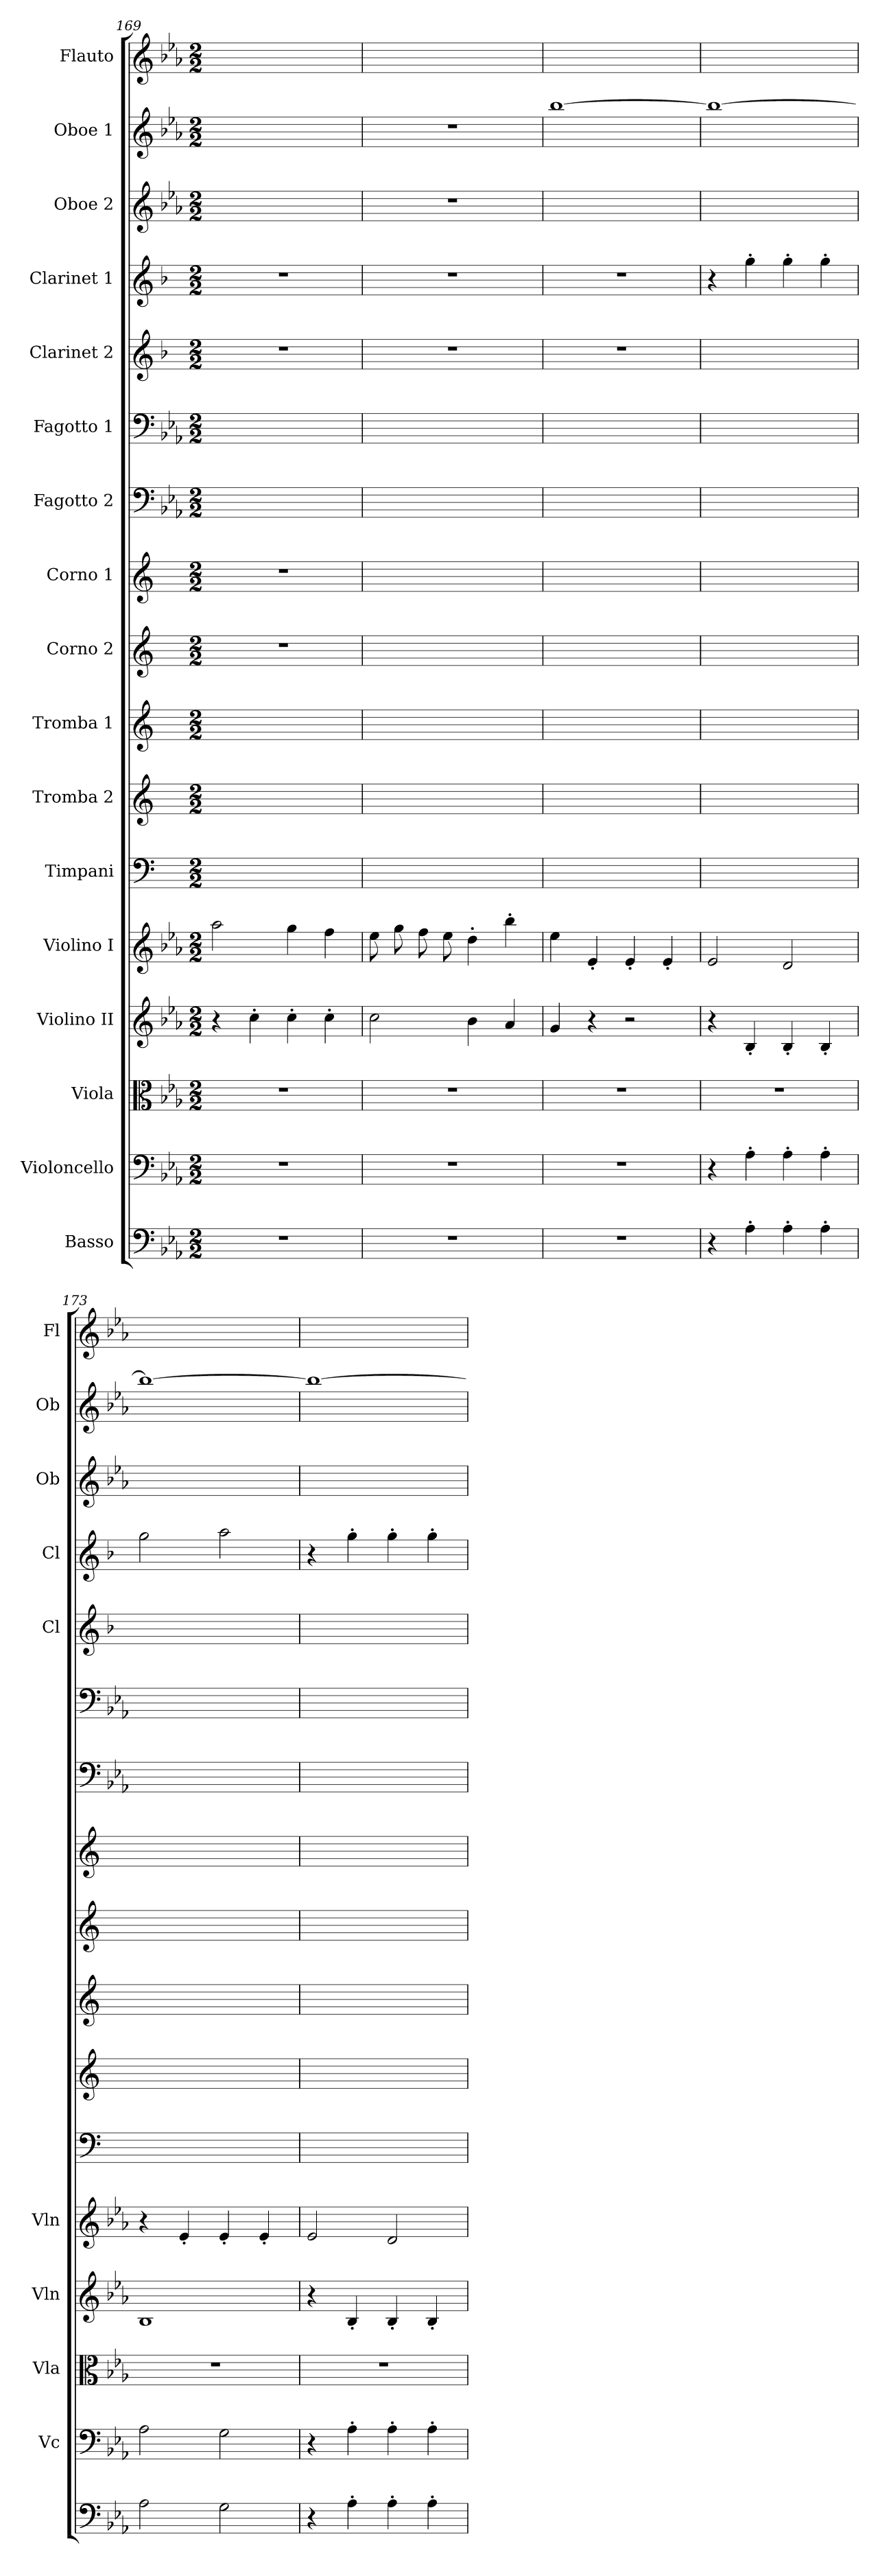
**kern	**kern	**kern	**kern	**kern	**kern	**kern	**kern	**kern	**kern	**kern	**kern	**kern	**kern	**kern	**kern	**kern
*part17	*part16	*part15	*part14	*part13	*part12	*part11	*part10	*part9	*part8	*part7	*part6	*part5	*part4	*part3	*part2	*part1
*staff17	*staff16	*staff15	*staff14	*staff13	*staff12	*staff11	*staff10	*staff9	*staff8	*staff7	*staff6	*staff5	*staff4	*staff3	*staff2	*staff1
*I"Basso	*I"Violoncello	*I"Viola	*I"Violino II	*I"Violino I	*I"Timpani	*I"Tromba 2	*I"Tromba 1	*I"Corno 2	*I"Corno 1	*I"Fagotto 2	*I"Fagotto 1	*I"Clarinet 2	*I"Clarinet 1	*I"Oboe 2	*I"Oboe 1	*I"Flauto
*	*I'Vc	*I'Vla	*I'Vln	*I'Vln	*	*	*	*	*	*	*	*I'Cl	*I'Cl	*I'Ob	*I'Ob	*I'Fl
*clefF4	*clefF4	*clefC3	*clefG2	*clefG2	*clefF4	*clefG2	*clefG2	*clefG2	*clefG2	*clefF4	*clefF4	*clefG2	*clefG2	*clefG2	*clefG2	*clefG2
*ITrd7c12	*	*	*	*	*	*ITrd-2c-3	*ITrd-2c-3	*ITrd5c9	*ITrd5c9	*	*	*ITrd1c2	*ITrd1c2	*	*	*
*k[b-e-a-]	*k[b-e-a-]	*k[b-e-a-]	*k[b-e-a-]	*k[b-e-a-]	*	*	*	*	*	*k[b-e-a-]	*k[b-e-a-]	*k[b-e-a-]	*k[b-e-a-]	*k[b-e-a-]	*k[b-e-a-]	*k[b-e-a-]
*M2/2	*M2/2	*M2/2	*M2/2	*M2/2	*M2/2	*M2/2	*M2/2	*M2/2	*M2/2	*M2/2	*M2/2	*M2/2	*M2/2	*M2/2	*M2/2	*M2/2
=169	=169	=169	=169	=169	=169	=169	=169	=169	=169	=169	=169	=169	=169	=169	=169	=169
1r	1r	1r	4r	2aa-	1ryy	1ryy	1ryy	1r	1r	1ryy	1ryy	1r	1r	1ryy	1ryy	1ryy
.	.	.	4cc'	.	.	.	.	.	.	.	.	.	.	.	.	.
.	.	.	4cc'	4gg	.	.	.	.	.	.	.	.	.	.	.	.
.	.	.	4cc'	4ff	.	.	.	.	.	.	.	.	.	.	.	.
=170	=170	=170	=170	=170	=170	=170	=170	=170	=170	=170	=170	=170	=170	=170	=170	=170
1r	1r	1r	2cc	8ee-	1ryy	1ryy	1ryy	1ryy	1ryy	1ryy	1ryy	1r	1r	1r	1r	1ryy
.	.	.	.	8gg	.	.	.	.	.	.	.	.	.	.	.	.
.	.	.	.	8ff	.	.	.	.	.	.	.	.	.	.	.	.
.	.	.	.	8ee-	.	.	.	.	.	.	.	.	.	.	.	.
.	.	.	4b-	4dd'	.	.	.	.	.	.	.	.	.	.	.	.
.	.	.	4a-	4bb-'	.	.	.	.	.	.	.	.	.	.	.	.
=171	=171	=171	=171	=171	=171	=171	=171	=171	=171	=171	=171	=171	=171	=171	=171	=171
1r	1r	1r	4g	4ee-	1ryy	1ryy	1ryy	1ryy	1ryy	1ryy	1ryy	1r	1r	1ryy	[1bb-	1ryy
.	.	.	4r	4e-'	.	.	.	.	.	.	.	.	.	.	.	.
.	.	.	2r	4e-'	.	.	.	.	.	.	.	.	.	.	.	.
.	.	.	.	4e-'	.	.	.	.	.	.	.	.	.	.	.	.
=172	=172	=172	=172	=172	=172	=172	=172	=172	=172	=172	=172	=172	=172	=172	=172	=172
4r	4r	1r	4r	2e-	1ryy	1ryy	1ryy	1ryy	1ryy	1ryy	1ryy	1ryy	4r	1ryy	1bb-_	1ryy
4AA-'	4A-'	.	4B-'	.	.	.	.	.	.	.	.	.	4ff'	.	.	.
4AA-'	4A-'	.	4B-'	2d	.	.	.	.	.	.	.	.	4ff'	.	.	.
4AA-'	4A-'	.	4B-'	.	.	.	.	.	.	.	.	.	4ff'	.	.	.
=173	=173	=173	=173	=173	=173	=173	=173	=173	=173	=173	=173	=173	=173	=173	=173	=173
2AA-	2A-	1r	1B-	4r	1ryy	1ryy	1ryy	1ryy	1ryy	1ryy	1ryy	1ryy	2ff	1ryy	1bb-_	1ryy
.	.	.	.	4e-'	.	.	.	.	.	.	.	.	.	.	.	.
2GG	2G	.	.	4e-'	.	.	.	.	.	.	.	.	2gg	.	.	.
.	.	.	.	4e-'	.	.	.	.	.	.	.	.	.	.	.	.
=174	=174	=174	=174	=174	=174	=174	=174	=174	=174	=174	=174	=174	=174	=174	=174	=174
4r	4r	1r	4r	2e-	1ryy	1ryy	1ryy	1ryy	1ryy	1ryy	1ryy	1ryy	4r	1ryy	1bb-_	1ryy
4AA-'	4A-'	.	4B-'	.	.	.	.	.	.	.	.	.	4ff'	.	.	.
4AA-'	4A-'	.	4B-'	2d	.	.	.	.	.	.	.	.	4ff'	.	.	.
4AA-'	4A-'	.	4B-'	.	.	.	.	.	.	.	.	.	4ff'	.	.	.
=	=	=	=	=	=	=	=	=	=	=	=	=	=	=	=	=
*-	*-	*-	*-	*-	*-	*-	*-	*-	*-	*-	*-	*-	*-	*-	*-	*-
